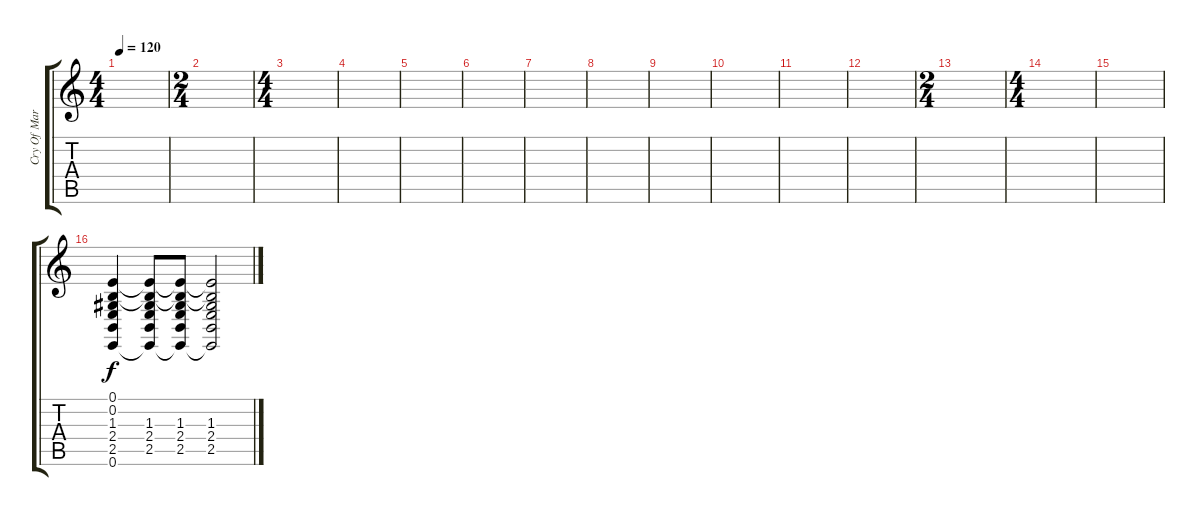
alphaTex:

\track ("Cry Of Martyrs : Church Organ" "Cry Of Mar") {instrument churchorgan}
\staff {score tabs}
\tuning (E4 B3 G3 D3 A2 E2) {hide}
\ts (4 4)
\tempo 120
\clef g2
\ks c
|
\ts (2 4)
|
\ts (4 4)
|
|
|
|
|
|
|
|
|
|
\ts (2 4)
|
\ts (4 4)
|
|
(0.1 0.2 1.3 2.4 2.5 0.6).4 (0.1{t} 0.2{t} 1.3 2.4 2.5 0.6{t}).8 (0.1{t} 0.2{t} 1.3 2.4 2.5 0.6{t}).8 (0.1{t} 0.2{t} 1.3 2.4 2.5 0.6{t}).2
